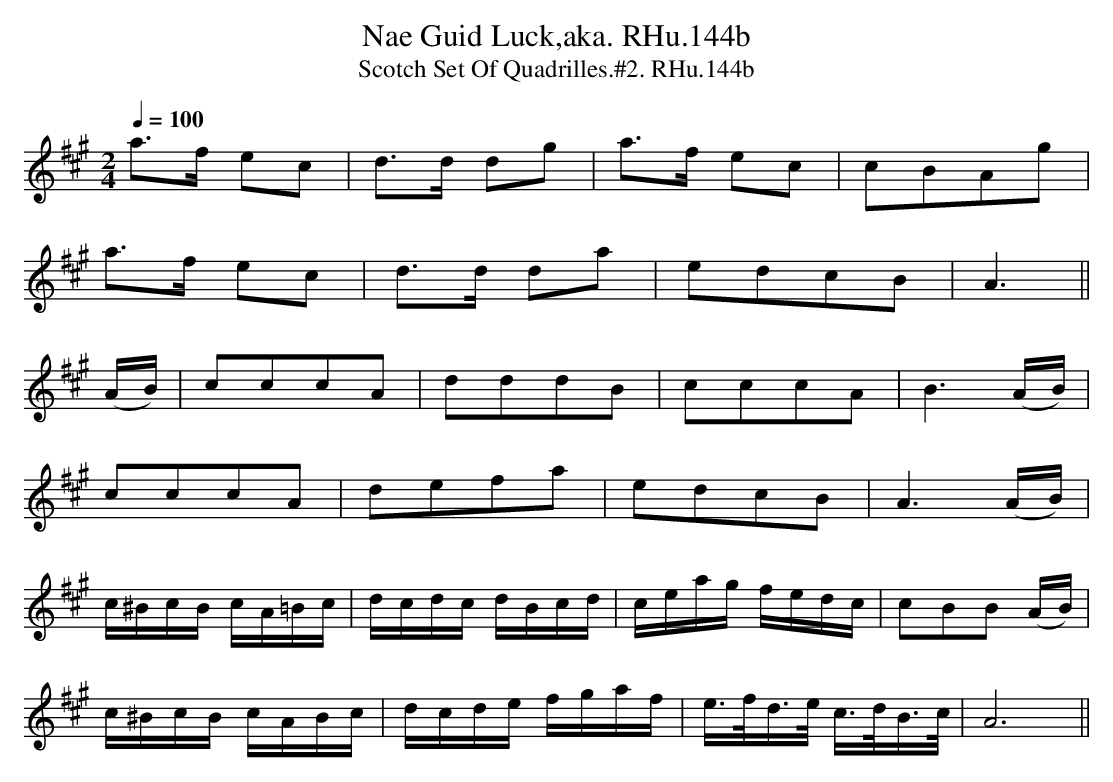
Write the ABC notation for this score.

X:1
T:Nae Guid Luck,aka. RHu.144b
T:Scotch Set Of Quadrilles.#2. RHu.144b
M:2/4
L:1/8
Q:1/4=100
K:Amaj
a>f ec|d>d dg|a>f ec|cBAg|
a>f ec|d>d da|edcB|A3||
(A/B/)|cccA|dddB|cccA|B3(A/B/)|
cccA|defa|edcB|A3(A/B/)|
c/^B/c/B/ c/A/=B/c/|d/c/d/c/ d/B/c/d/|c/e/a/g/ f/e/d/c/|cBB (A/B/)|
c/^B/c/B/ c/A/B/c/|d/c/d/e/ f/g/a/f/|\
e3//f//d3//e//  c3//d//B3//c//|A6||
